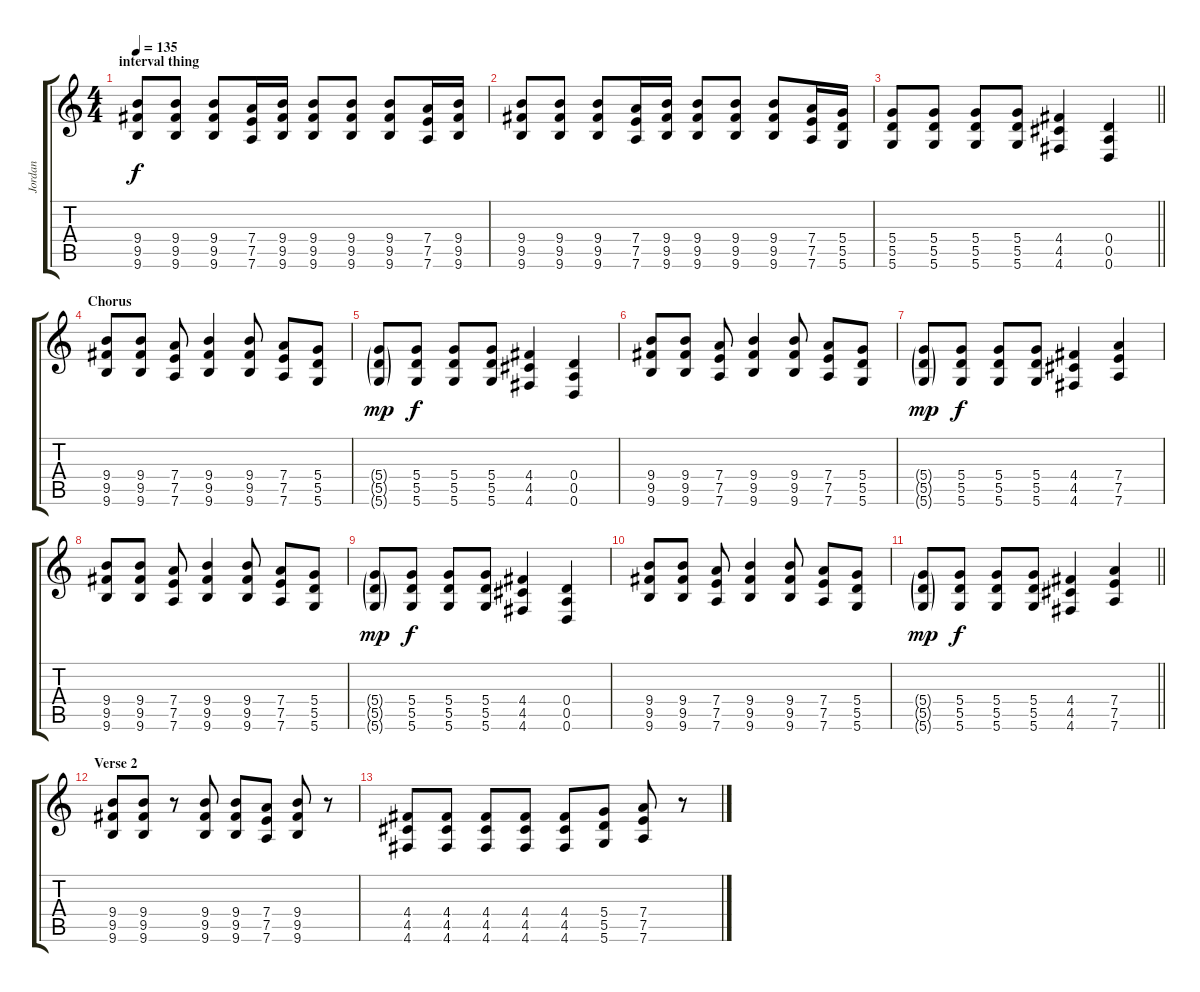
\track ("Jordan" "Jordan") {instrument overdrivenguitar}
\staff {score tabs}
\tuning (E4 B3 G3 D3 A2 D2) {hide}
\ts (4 4)
\section ("" "interval thing")
\tempo 135
\clef g2
\ks c
(9.4 9.5 9.6).8{dy f} (9.4 9.5 9.6).8 (9.4 9.5 9.6).8 (7.4 7.5 7.6).16 (9.4 9.5 9.6).16 (9.4 9.5 9.6).8 (9.4 9.5 9.6).8 (9.4 9.5 9.6).8 (7.4 7.5 7.6).16 (9.4 9.5 9.6).16 |
(9.4 9.5 9.6).8 (9.4 9.5 9.6).8 (9.4 9.5 9.6).8 (7.4 7.5 7.6).16 (9.4 9.5 9.6).16 (9.4 9.5 9.6).8 (9.4 9.5 9.6).8 (9.4 9.5 9.6).8 (7.4 7.5 7.6).16 (5.4 5.5 5.6).16 |
\barLineRight lightlight
(5.4 5.5 5.6).8 (5.4 5.5 5.6).8 (5.4 5.5 5.6).8 (5.4 5.5 5.6).8 (4.4 4.5 4.6).4 (0.4 0.5 0.6).4 |
\section ("" "Chorus")
(9.4 9.5 9.6).8 (9.4 9.5 9.6).8 (7.4 7.5 7.6).8 (9.4 9.5 9.6).4 (9.4 9.5 9.6).8 (7.4 7.5 7.6).8 (5.4 5.5 5.6).8 |
(5.4{g} 5.5{g} 5.6{g}).8{dy mp} (5.4 5.5 5.6).8{dy f} (5.4 5.5 5.6).8 (5.4 5.5 5.6).8 (4.4 4.5 4.6).4 (0.4 0.5 0.6).4 |
(9.4 9.5 9.6).8 (9.4 9.5 9.6).8 (7.4 7.5 7.6).8 (9.4 9.5 9.6).4 (9.4 9.5 9.6).8 (7.4 7.5 7.6).8 (5.4 5.5 5.6).8 |
(5.4{g} 5.5{g} 5.6{g}).8{dy mp} (5.4 5.5 5.6).8{dy f} (5.4 5.5 5.6).8 (5.4 5.5 5.6).8 (4.4 4.5 4.6).4 (7.4 7.5 7.6).4 |
(9.4 9.5 9.6).8 (9.4 9.5 9.6).8 (7.4 7.5 7.6).8 (9.4 9.5 9.6).4 (9.4 9.5 9.6).8 (7.4 7.5 7.6).8 (5.4 5.5 5.6).8 |
(5.4{g} 5.5{g} 5.6{g}).8{dy mp} (5.4 5.5 5.6).8{dy f} (5.4 5.5 5.6).8 (5.4 5.5 5.6).8 (4.4 4.5 4.6).4 (0.4 0.5 0.6).4 |
(9.4 9.5 9.6).8 (9.4 9.5 9.6).8 (7.4 7.5 7.6).8 (9.4 9.5 9.6).4 (9.4 9.5 9.6).8 (7.4 7.5 7.6).8 (5.4 5.5 5.6).8 |
\barLineRight lightlight
(5.4{g} 5.5{g} 5.6{g}).8{dy mp} (5.4 5.5 5.6).8{dy f} (5.4 5.5 5.6).8 (5.4 5.5 5.6).8 (4.4 4.5 4.6).4 (7.4 7.5 7.6).4 |
\section ("" "Verse 2")
(9.4 9.5 9.6).8 (9.4 9.5 9.6).8 r.8 (9.4 9.5 9.6).8 (9.4 9.5 9.6).8 (7.4 7.5 7.6).8 (9.4 9.5 9.6).8 r.8 |
(4.4 4.5 4.6).8 (4.4 4.5 4.6).8 (4.4 4.5 4.6).8 (4.4 4.5 4.6).8 (4.4 4.5 4.6).8 (5.4 5.5 5.6).8 (7.4 7.5 7.6).8 r.8
